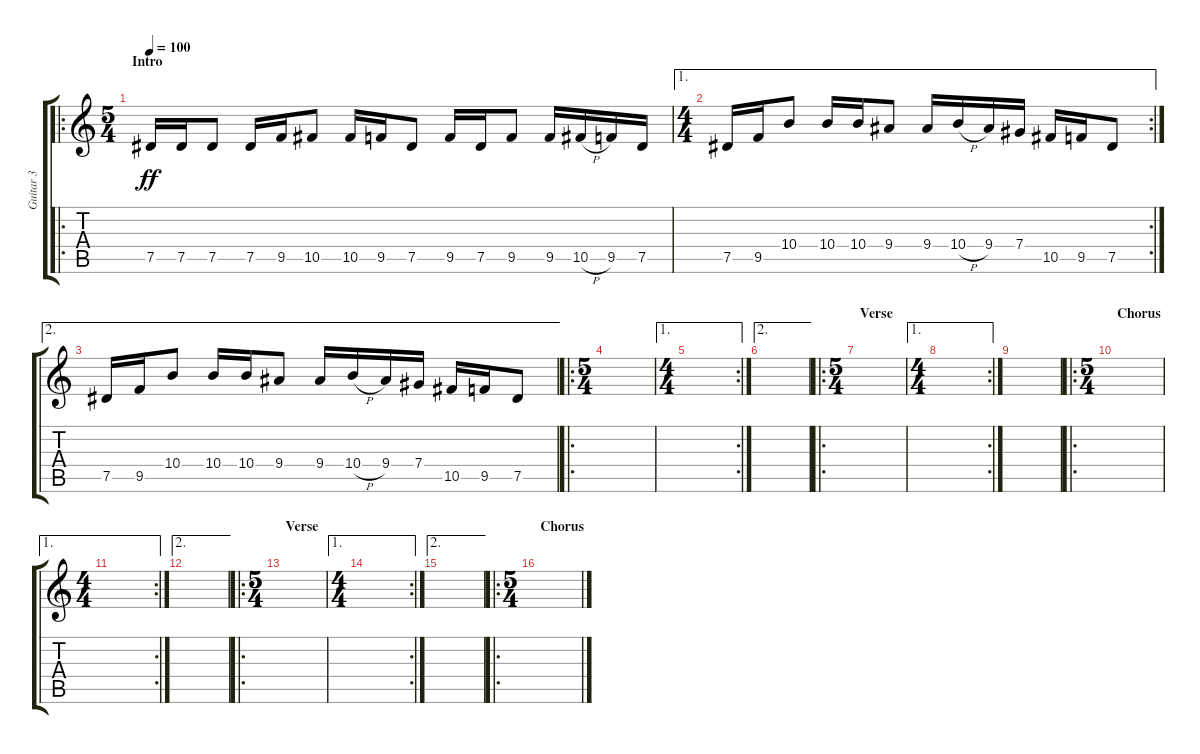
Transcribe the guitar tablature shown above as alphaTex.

\track ("Guitar 3" "Guitar 3") {instrument electricguitarclean}
\staff {score tabs}
\tuning (Eb4 Bb3 Gb3 Db3 Ab2 Eb2) {hide}
\ro
\ts (5 4)
\section ("" "Intro")
\tempo 100
\clef g2
\ks c
7.5.16{dy ff instrument electricguitarclean} 7.5.16 7.5.8 7.5.16 9.5.16 10.5.8 10.5.16 9.5.16 7.5.8 9.5.16 7.5.16 9.5.8 9.5.16 10.5{h}.16 9.5.16 7.5.16 |
\ae 1
\rc 2
\ts (4 4)
7.5.16 9.5.16 10.4.8 10.4.16 10.4.16 9.4.8 9.4.16 10.4{h}.16 9.4.16 7.4.16 10.5.16 9.5.16 7.5.8 |
\ae 2
7.5.16 9.5.16 10.4.8 10.4.16 10.4.16 9.4.8 9.4.16 10.4{h}.16 9.4.16 7.4.16 10.5.16 9.5.16 7.5.8 |
\ro
\ts (5 4)
|
\ae 1
\rc 2
\ts (4 4)
|
\ae 2
|
\ro
\ts (5 4)
\section ("" "Verse")
|
\ae 1
\rc 2
\ts (4 4)
|
|
\ro
\ts (5 4)
\section ("" "Chorus")
|
\ae 1
\rc 2
\ts (4 4)
|
\ae 2
|
\ro
\ts (5 4)
\section ("" "Verse")
|
\ae 1
\rc 2
\ts (4 4)
|
\ae 2
|
\ro
\ts (5 4)
\section ("" "Chorus")
